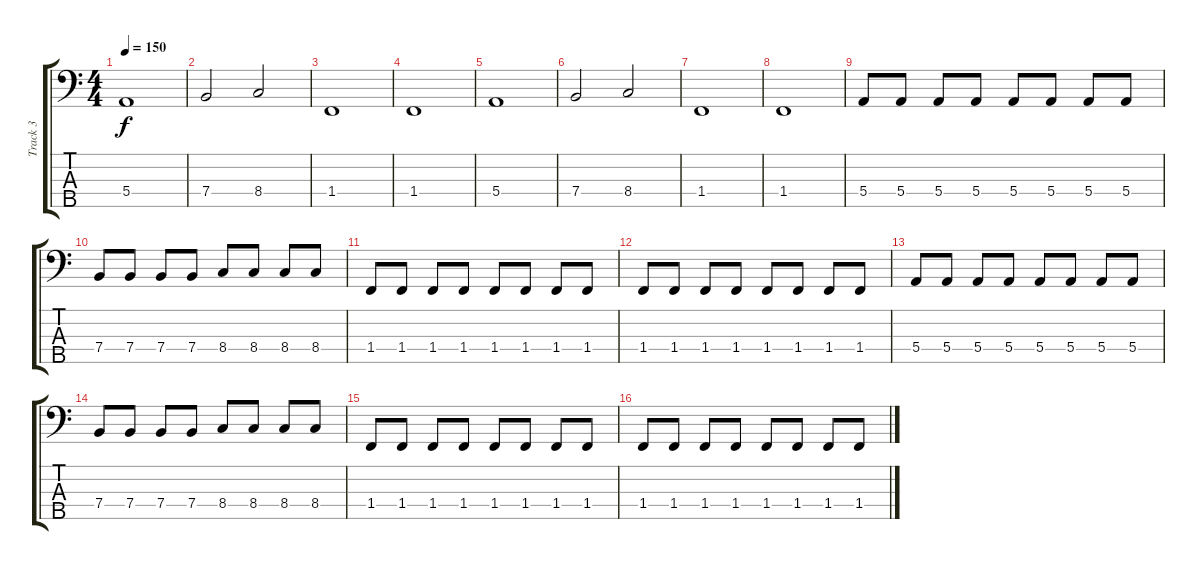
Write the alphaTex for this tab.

\track ("Track 3" "Track 3") {instrument electricbassfinger}
\staff {score tabs}
\tuning (G2 D2 A1 E1 A0) {hide}
\ts (4 4)
\tempo 150
\clef f4
\ks c
5.4.1{dy f instrument electricbassfinger} |
7.4.2 8.4.2 |
1.4.1 |
1.4.1 |
5.4.1 |
7.4.2 8.4.2 |
1.4.1 |
1.4.1 |
5.4.8 5.4.8 5.4.8 5.4.8 5.4.8 5.4.8 5.4.8 5.4.8 |
7.4.8 7.4.8 7.4.8 7.4.8 8.4.8 8.4.8 8.4.8 8.4.8 |
1.4.8 1.4.8 1.4.8 1.4.8 1.4.8 1.4.8 1.4.8 1.4.8 |
1.4.8 1.4.8 1.4.8 1.4.8 1.4.8 1.4.8 1.4.8 1.4.8 |
5.4.8 5.4.8 5.4.8 5.4.8 5.4.8 5.4.8 5.4.8 5.4.8 |
7.4.8 7.4.8 7.4.8 7.4.8 8.4.8 8.4.8 8.4.8 8.4.8 |
1.4.8 1.4.8 1.4.8 1.4.8 1.4.8 1.4.8 1.4.8 1.4.8 |
1.4.8 1.4.8 1.4.8 1.4.8 1.4.8 1.4.8 1.4.8 1.4.8
